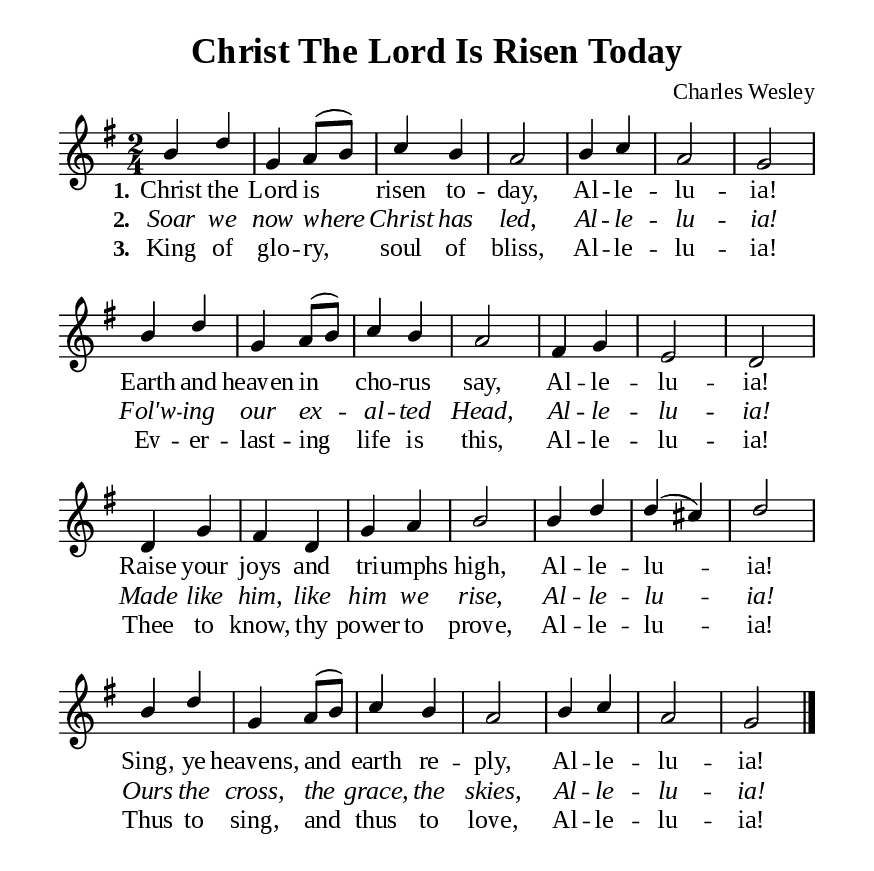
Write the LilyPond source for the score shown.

\version "2.18.2"

\header {
  title = "Christ The Lord Is Risen Today"
  composer = "Charles Wesley"
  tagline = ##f
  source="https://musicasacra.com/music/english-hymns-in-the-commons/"
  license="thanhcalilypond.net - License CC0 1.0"
}

global= {
  \key g \major
  \time 2/4
  \override Score.BarNumber.break-visibility = ##(#f #f #f)
}

\paper {
  #(set-paper-size "a5")
  top-margin = 10\mm
  bottom-marign = 10\mm
  left-margin = 10\mm
  right-margin = 10\mm
  indent = #0
  #(define fonts
	 (make-pango-font-tree "Liberation Serif"
	 		       "Liberation Serif"
			       "Liberation Serif"
			       (/ 20 20)))
  system-system-spacing = #'((basic-distance . 3) (padding . 3))
}

printItalic = \with {
  \override LyricText.font-shape = #'italic
}

% Verse music
musicVerseSoprano = \relative c' {
  %{	01	%} b'4 d |
  %{	02	%} g, a8 (b) |
  %{	03	%} c4 b |
  %{	04	%} a2 |
  %{	05	%} b4 c |
  %{	06	%} a2 |
  %{	07	%} g |
  %{	08	%} b4 d |
  %{	09	%} g, a8 (b) |
  %{	10	%} c4 b |
  %{	11	%} a2 |
  %{	12	%} fis4 g |
  %{	13	%} e2 |
  %{	14	%} d |
  %{	15	%} d4 g |
  %{	16	%} fis d |
  %{	17	%} g a |
  %{	18	%} b2 |
  %{	19	%} b4 d |
  %{	20	%} d (cis) |
  %{	21	%} d2 |
  %{	22	%} b4 d |
  %{	23	%} g, a8 (b) |
  %{	24	%} c4 b |
  %{	25	%} a2 |
  %{	26	%} b4 c |
  %{	27	%} a2 |
  %{	28	%} g \bar "|."
}

% Verse lyrics
verseOne = \lyricmode {
  \set stanza = #"1."
  Christ the Lord is risen to -- day, Al -- le -- lu -- ia!
  Earth and heaven in cho -- rus say, Al -- le -- lu -- ia!
  Raise your joys and tri -- umphs high, Al -- le -- lu -- ia!
  Sing, ye heavens, and earth re -- ply, Al -- le -- lu -- ia!
}

verseTwo = \lyricmode {
  \set stanza = #"2."
  Soar we now where Christ has led, Al -- le -- lu -- ia!
  Fol'w -- ing our ex -- al -- ted Head, Al -- le -- lu -- ia!
  Made like him, like him we rise, Al -- le -- lu -- ia!
  Ours the cross, the grace, the skies, Al -- le -- lu -- ia!
}

verseThree = \lyricmode {
  \set stanza = #"3."
  King of glo -- ry, soul of bliss, Al -- le -- lu -- ia!
  Ev -- er -- last -- ing life is this, Al -- le -- lu -- ia!
  Thee to know, thy power to prove, Al -- le -- lu -- ia!
  Thus to sing, and thus to love, Al -- le -- lu -- ia!
}

% Layout
\score {
    \new ChoirStaff <<
      \new Staff <<
        \clef "treble"
        \new Voice = "sopranos" { \global \stemUp \slurUp \musicVerseSoprano }
      >>
      \new Lyrics \lyricsto sopranos \verseOne
      \new Lyrics \printItalic \lyricsto sopranos \verseTwo
      \new Lyrics \lyricsto sopranos \verseThree
    >>
}
